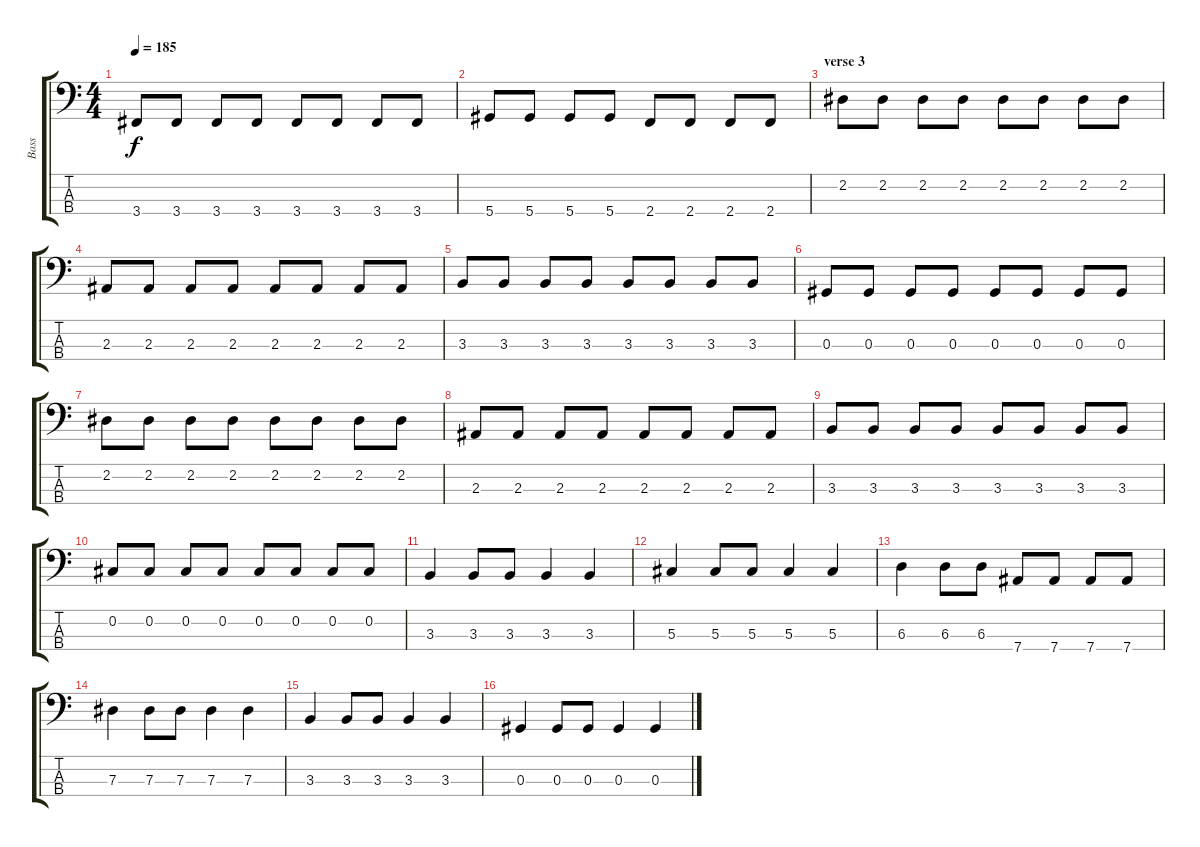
\track ("Bass" "Bass") {instrument electricbassfinger}
\staff {score tabs}
\tuning (Gb2 Db2 Ab1 Eb1) {hide}
\ts (4 4)
\tempo 185
\clef f4
\ks c
3.4.8{dy f} 3.4.8 3.4.8 3.4.8 3.4.8 3.4.8 3.4.8 3.4.8 |
5.4.8 5.4.8 5.4.8 5.4.8 2.4.8 2.4.8 2.4.8 2.4.8 |
\section ("" "verse 3")
2.2.8 2.2.8 2.2.8 2.2.8 2.2.8 2.2.8 2.2.8 2.2.8 |
2.3.8 2.3.8 2.3.8 2.3.8 2.3.8 2.3.8 2.3.8 2.3.8 |
3.3.8 3.3.8 3.3.8 3.3.8 3.3.8 3.3.8 3.3.8 3.3.8 |
0.3.8 0.3.8 0.3.8 0.3.8 0.3.8 0.3.8 0.3.8 0.3.8 |
2.2.8 2.2.8 2.2.8 2.2.8 2.2.8 2.2.8 2.2.8 2.2.8 |
2.3.8 2.3.8 2.3.8 2.3.8 2.3.8 2.3.8 2.3.8 2.3.8 |
3.3.8 3.3.8 3.3.8 3.3.8 3.3.8 3.3.8 3.3.8 3.3.8 |
0.2.8 0.2.8 0.2.8 0.2.8 0.2.8 0.2.8 0.2.8 0.2.8 |
\section ("" "")
3.3.4 3.3.8 3.3.8 3.3.4 3.3.4 |
5.3.4 5.3.8 5.3.8 5.3.4 5.3.4 |
6.3.4 6.3.8 6.3.8 7.4.8 7.4.8 7.4.8 7.4.8 |
7.3.4 7.3.8 7.3.8 7.3.4 7.3.4 |
3.3.4 3.3.8 3.3.8 3.3.4 3.3.4 |
0.3.4 0.3.8 0.3.8 0.3.4 0.3.4
